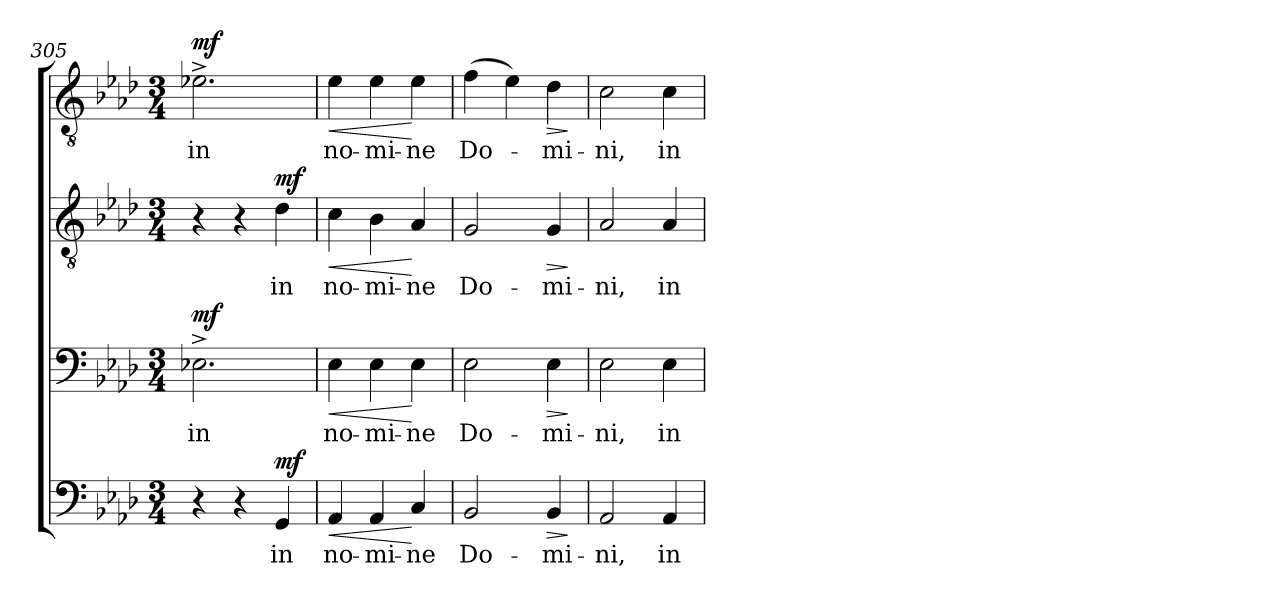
**kern	**text	**dynam	**kern	**text	**dynam	**kern	**text	**dynam	**kern	**text	**dynam
*part4	*part4	*part4	*part3	*part3	*part3	*part2	*part2	*part2	*part1	*part1	*part1
*staff4	*staff4	*staff4	*staff3	*staff3	*staff3	*staff2	*staff2	*staff2	*staff1	*staff1	*staff1
*clefF4	*	*	*clefF4	*	*	*clefGv2	*	*	*clefGv2	*	*
*k[b-e-a-d-]	*	*	*k[b-e-a-d-]	*	*	*k[b-e-a-d-]	*	*	*k[b-e-a-d-]	*	*
*A-:	*	*	*A-:	*	*	*A-:	*	*	*A-:	*	*
*M3/4	*	*	*M3/4	*	*	*M3/4	*	*	*M3/4	*	*
=305	=305	=305	=305	=305	=305	=305	=305	=305	=305	=305	=305
!	!	!	!	!LO:LY:b	!LO:DY:a	!	!	!	!	!LO:LY:b	!LO:DY:a
4r	.	.	2.E-X^>\	in	mf	4r	.	.	2.e-X^>\	in	mf
4r	.	.	.	.	.	4r	.	.	.	.	.
!	!LO:LY:b	!LO:DY:a	!	!	!	!	!LO:LY:b	!LO:DY:a	!	!	!
4GG/	in	mf	.	.	.	4d-\	in	mf	.	.	.
!!LO:LB:g=z
=306	=306	=306	=306	=306	=306	=306	=306	=306	=306	=306	=306
!	!LO:LY:b	!LO:HP:b	!	!LO:LY:b	!LO:HP:b	!	!LO:LY:b	!LO:HP:b	!	!LO:LY:b	!LO:HP:b
4AA-/	no-	<	4E-\	no-	<	4c\	no-	<	4e-\	no-	<
!	!LO:LY:b	!	!	!LO:LY:b	!	!	!LO:LY:b	!	!	!LO:LY:b	!
4AA-/	-mi-	.	4E-\	-mi-	.	4B-\	-mi-	.	4e-\	-mi-	.
!	!LO:LY:b	!	!	!LO:LY:b	!	!	!LO:LY:b	!	!	!LO:LY:b	!
4C/	-ne	[	4E-\	-ne	[	4A-/	-ne	[	4e-\	-ne	[
=307	=307	=307	=307	=307	=307	=307	=307	=307	=307	=307	=307
!	!LO:LY:b	!	!	!LO:LY:b	!	!	!LO:LY:b	!	!	!LO:LY:b	!
2BB-/	Do-	.	2E-\	Do-	.	2G/	Do-	.	(>4f\	Do-	.
.	.	.	.	.	.	.	.	.	4e-\)	.	.
!	!LO:LY:b	!LO:HP:b	!	!LO:LY:b	!LO:HP:b	!	!LO:LY:b	!LO:HP:b	!	!LO:LY:b	!LO:HP:b
4BB-/	-mi-	>	4E-\	-mi-	>	4G/	-mi-	>	4d-\	-mi-	>
.	.	]	.	.	]	.	.	]	.	.	]
=308	=308	=308	=308	=308	=308	=308	=308	=308	=308	=308	=308
!	!LO:LY:b	!	!	!LO:LY:b	!	!	!LO:LY:b	!	!	!LO:LY:b	!
2AA-/	-ni,	.	2E-\	-ni,	.	2A-/	-ni,	.	2c\	-ni,	.
!	!LO:LY:b	!	!	!LO:LY:b	!	!	!LO:LY:b	!	!	!LO:LY:b	!
4AA-/	in	.	4E-\	in	.	4A-/	in	.	4c\	in	.
=	=	=	=	=	=	=	=	=	=	=	=
*-	*-	*-	*-	*-	*-	*-	*-	*-	*-	*-	*-
